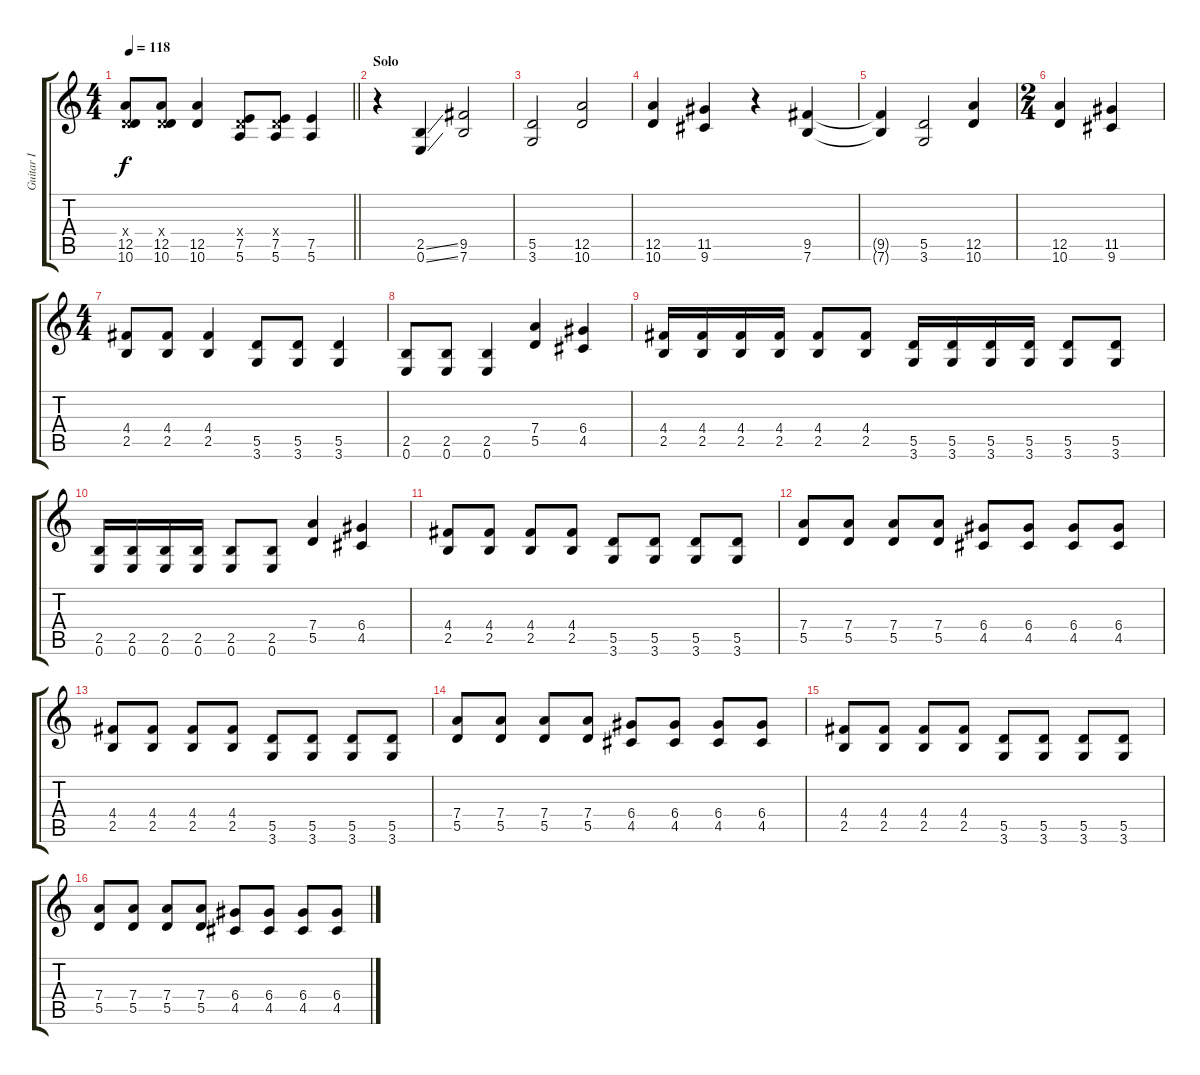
\track ("Guitar I" "Guitar I") {instrument distortionguitar}
\staff {score tabs}
\tuning (E4 B3 G3 D3 A2 E2) {hide}
\ts (4 4)
\tempo 118
\clef g2
\barLineRight lightlight
\ks c
(0.4{x} 12.5 10.6).8{dy f} (0.4{x} 12.5 10.6).8 (12.5 10.6).4 (0.4{x} 7.5 5.6).8 (0.4{x} 7.5 5.6).8 (7.5 5.6).4 |
\section ("" "Solo")
r.4 (2.5{ss} 0.6{ss}).4 (9.5 7.6).2 |
(5.5 3.6).2 (12.5 10.6).2 |
(12.5 10.6).4 (11.5 9.6).4 r.4 (9.5 7.6).4 |
(9.5{t} 7.6{t}).4 (5.5 3.6).2 (12.5 10.6).4 |
\ts (2 4)
(12.5 10.6).4 (11.5 9.6).4 |
\ts (4 4)
(4.4 2.5).8 (4.4 2.5).8 (4.4 2.5).4 (5.5 3.6).8 (5.5 3.6).8 (5.5 3.6).4 |
(2.5 0.6).8 (2.5 0.6).8 (2.5 0.6).4 (7.4 5.5).4 (6.4 4.5).4 |
(4.4 2.5).16 (4.4 2.5).16 (4.4 2.5).16 (4.4 2.5).16 (4.4 2.5).8 (4.4 2.5).8 (5.5 3.6).16 (5.5 3.6).16 (5.5 3.6).16 (5.5 3.6).16 (5.5 3.6).8 (5.5 3.6).8 |
(2.5 0.6).16 (2.5 0.6).16 (2.5 0.6).16 (2.5 0.6).16 (2.5 0.6).8 (2.5 0.6).8 (7.4 5.5).4 (6.4 4.5).4 |
(4.4 2.5).8 (4.4 2.5).8 (4.4 2.5).8 (4.4 2.5).8 (5.5 3.6).8 (5.5 3.6).8 (5.5 3.6).8 (5.5 3.6).8 |
(7.4 5.5).8 (7.4 5.5).8 (7.4 5.5).8 (7.4 5.5).8 (6.4 4.5).8 (6.4 4.5).8 (6.4 4.5).8 (6.4 4.5).8 |
(4.4 2.5).8 (4.4 2.5).8 (4.4 2.5).8 (4.4 2.5).8 (5.5 3.6).8 (5.5 3.6).8 (5.5 3.6).8 (5.5 3.6).8 |
(7.4 5.5).8 (7.4 5.5).8 (7.4 5.5).8 (7.4 5.5).8 (6.4 4.5).8 (6.4 4.5).8 (6.4 4.5).8 (6.4 4.5).8 |
(4.4 2.5).8 (4.4 2.5).8 (4.4 2.5).8 (4.4 2.5).8 (5.5 3.6).8 (5.5 3.6).8 (5.5 3.6).8 (5.5 3.6).8 |
(7.4 5.5).8 (7.4 5.5).8 (7.4 5.5).8 (7.4 5.5).8 (6.4 4.5).8 (6.4 4.5).8 (6.4 4.5).8 (6.4 4.5).8
